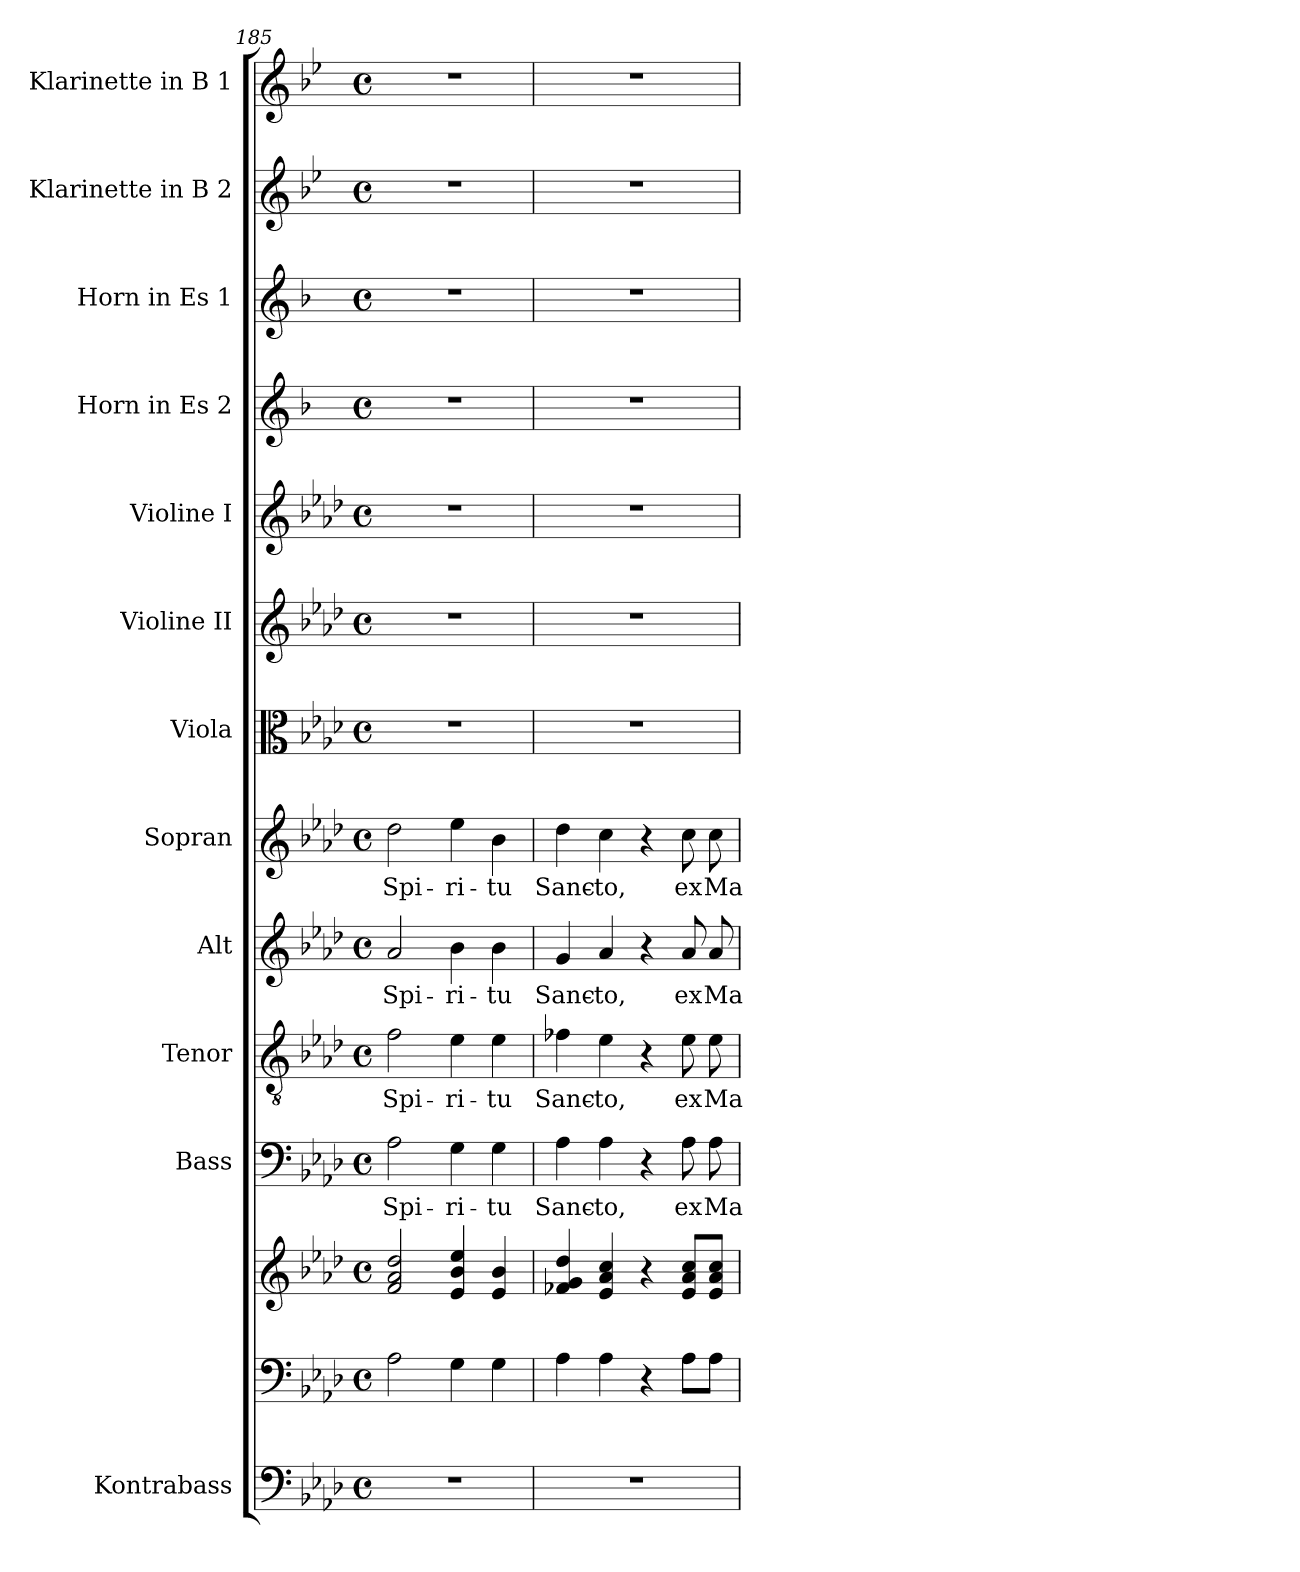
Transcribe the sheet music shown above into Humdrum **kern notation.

**kern	**kern	**kern	**kern	**text	**kern	**text	**kern	**text	**kern	**text	**kern	**kern	**kern	**kern	**kern	**kern	**kern
*part13	*part12	*part12	*part11	*part11	*part10	*part10	*part9	*part9	*part8	*part8	*part7	*part6	*part5	*part4	*part3	*part2	*part1
*staff14	*staff13	*staff12	*staff11	*staff11	*staff10	*staff10	*staff9	*staff9	*staff8	*staff8	*staff7	*staff6	*staff5	*staff4	*staff3	*staff2	*staff1
*I"Kontrabass	*	*	*I"Bass	*	*I"Tenor	*	*I"Alt	*	*I"Sopran	*	*I"Viola	*I"Violine II	*I"Violine I	*I"Horn in Es 2	*I"Horn in Es 1	*I"Klarinette in B 2	*I"Klarinette in B 1
*I'Kb.	*	*	*I'B	*	*I'T	*	*I'A	*	*I'S	*	*I'Vla.	*I'Vl. II	*I'Vl. I	*I'Hrn. 2	*I'Hrn. 1	*	*
*clefF4	*clefF4	*clefG2	*clefF4	*	*clefGv2	*	*clefG2	*	*clefG2	*	*clefC3	*clefG2	*clefG2	*clefG2	*clefG2	*clefG2	*clefG2
*ITrd7c12	*	*	*	*	*	*	*	*	*	*	*	*	*	*ITrd5c9	*ITrd5c9	*ITrd1c2	*ITrd1c2
*k[b-e-a-d-]	*k[b-e-a-d-]	*k[b-e-a-d-]	*k[b-e-a-d-]	*	*k[b-e-a-d-]	*	*k[b-e-a-d-]	*	*k[b-e-a-d-]	*	*k[b-e-a-d-]	*k[b-e-a-d-]	*k[b-e-a-d-]	*k[b-e-a-d-]	*k[b-e-a-d-]	*k[b-e-a-d-]	*k[b-e-a-d-]
*A-:	*A-:	*A-:	*A-:	*	*A-:	*	*A-:	*	*A-:	*	*A-:	*A-:	*A-:	*A-:	*A-:	*A-:	*A-:
*M4/4	*M4/4	*M4/4	*M4/4	*	*M4/4	*	*M4/4	*	*M4/4	*	*M4/4	*M4/4	*M4/4	*M4/4	*M4/4	*M4/4	*M4/4
*met(c)	*met(c)	*met(c)	*met(c)	*	*met(c)	*	*met(c)	*	*met(c)	*	*met(c)	*met(c)	*met(c)	*met(c)	*met(c)	*met(c)	*met(c)
=185	=185	=185	=185	=185	=185	=185	=185	=185	=185	=185	=185	=185	=185	=185	=185	=185	=185
!	!	!	!	!LO:LY:b	!	!LO:LY:b	!	!LO:LY:b	!	!LO:LY:b	!	!	!	!	!	!	!
1r	2A-\	2f/ 2a-/ 2dd-/	2A-\	Spi-	2f\	Spi-	2a-/	Spi-	2dd-\	Spi-	1r	1r	1r	1r	1r	1r	1r
!	!	!	!	!LO:LY:b	!	!LO:LY:b	!	!LO:LY:b	!	!LO:LY:b	!	!	!	!	!	!	!
.	4G\	4e-/ 4b-/ 4ee-/	4G\	-ri-	4e-\	-ri-	4b-\	-ri-	4ee-\	-ri-	.	.	.	.	.	.	.
!	!	!	!	!LO:LY:b	!	!LO:LY:b	!	!LO:LY:b	!	!LO:LY:b	!	!	!	!	!	!	!
.	4G\	4e-/ 4b-/	4G\	-tu	4e-\	-tu	4b-\	-tu	4b-\	-tu	.	.	.	.	.	.	.
=186	=186	=186	=186	=186	=186	=186	=186	=186	=186	=186	=186	=186	=186	=186	=186	=186	=186
!	!	!	!	!LO:LY:b	!	!LO:LY:b	!	!LO:LY:b	!	!LO:LY:b	!	!	!	!	!	!	!
1r	4A-\	4f-X/ 4g/ 4dd-/	4A-\	Sanc-	4f-X\	Sanc-	4g/	Sanc-	4dd-\	Sanc-	1r	1r	1r	1r	1r	1r	1r
!	!	!	!	!LO:LY:b	!	!LO:LY:b	!	!LO:LY:b	!	!LO:LY:b	!	!	!	!	!	!	!
.	4A-\	4e-/ 4a-/ 4cc/	4A-\	-to,	4e-\	-to,	4a-/	-to,	4cc\	-to,	.	.	.	.	.	.	.
.	4r	4r	4r	.	4r	.	4r	.	4r	.	.	.	.	.	.	.	.
!	!	!	!	!LO:LY:b	!	!LO:LY:b	!	!LO:LY:b	!	!LO:LY:b	!	!	!	!	!	!	!
.	8A-\L	8e-/ 8a-/ 8cc/L	8A-\	ex	8e-\	ex	8a-/	ex	8cc\	ex	.	.	.	.	.	.	.
!	!	!	!	!LO:LY:b	!	!LO:LY:b	!	!LO:LY:b	!	!LO:LY:b	!	!	!	!	!	!	!
.	8A-\J	8e-/ 8a-/ 8cc/J	8A-\	Ma-	8e-\	Ma-	8a-/	Ma-	8cc\	Ma-	.	.	.	.	.	.	.
=	=	=	=	=	=	=	=	=	=	=	=	=	=	=	=	=	=
*-	*-	*-	*-	*-	*-	*-	*-	*-	*-	*-	*-	*-	*-	*-	*-	*-	*-
